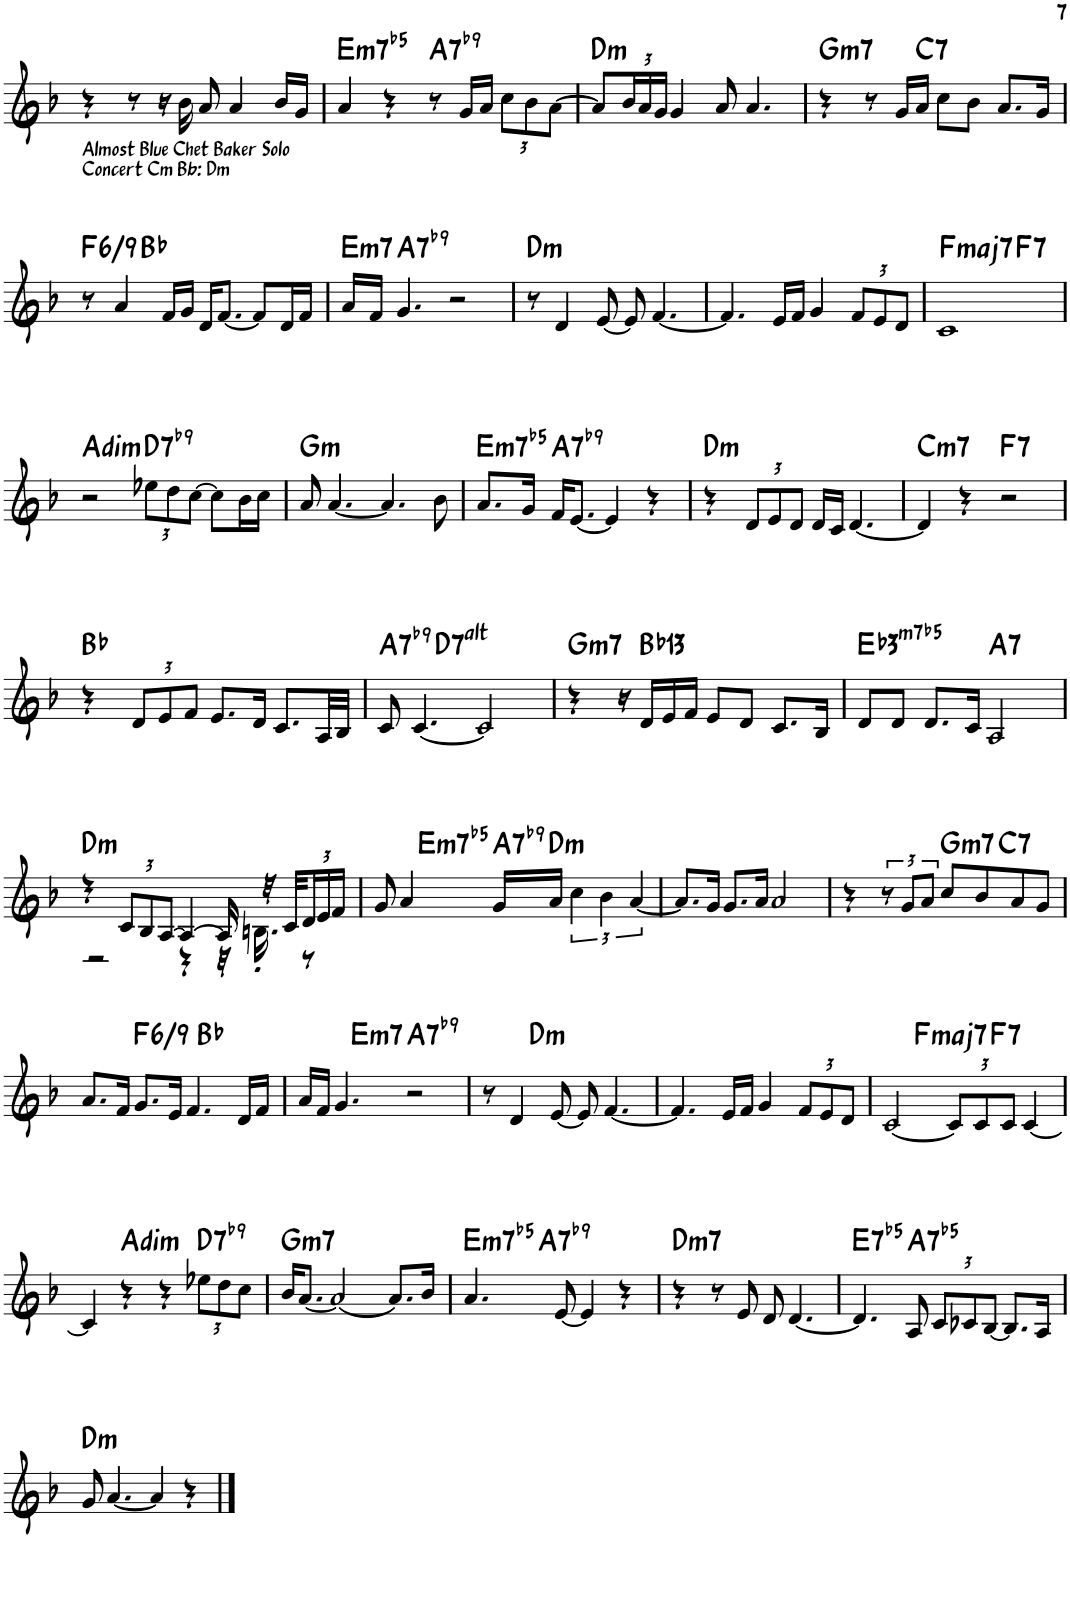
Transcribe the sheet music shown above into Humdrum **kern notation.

**kern	**harte
*part1	*part1
*staff1	*
*I"Bb Trumpet	*
*I'Bb Tpt.	*
!!LO:PB:g=z
*clefG2	*
*Trd1c2	*
*k[b-]	*
*M4/4	*
=147	=147
!LO:TX:b:t=Almost Blue Chet Baker Solo	!
!LO:TX:b:t=Concert Cm Bb&colon; Dm	!
4r	.
8r	.
16r	.
16b-\	.
8a/	.
4a/	.
16b-/LL	.
16g/JJ	.
=148	=148
!	!LO:H:kt=m7b5
4a/	E:hdim7
4r	.
!	!LO:H:kt=7
8r	A:7(b9)
16g/LL	.
16a/JJ	.
*Xbrackettup	*
12cc\L	.
12b-\	.
[12a\J	.
=149	=149
!	!LO:H:kt=m
8a/L]	D:min
24b-/L	.
24a/	.
24g/JJ	.
4g/	.
8a/	.
4.a/	.
=150	=150
!	!LO:H:kt=m7
4r	G:min7
8r	.
16g/LL	.
!	!LO:H:kt=7
16a/JJ	C:7
8cc\L	.
8b-\J	.
8.a/L	.
16g/Jk	.
!!LO:LB:g=z
=151	=151
!	!LO:H:kt=/6
*^	*
8r	4ryy	F:maj6(9)
4a/	.	.
.	2.ryy	Bb:maj
16f/LL	.	.
16g/JJ	.	.
16d/KL	.	.
[8.f/J	.	.
8f/L]	.	.
16d/L	.	.
16f/JJ	.	.
=152	=152	=152
!	!	!LO:H:kt=m7
*v	*v	*
16a/LL	E:min7
16f/JJ	.
!	!LO:H:kt=7
4.g/	A:7(b9)
2r	.
=153	=153
!	!LO:H:kt=m
8r	D:min
4d/	.
[8e/	.
8e/]	.
[4.f/	.
=154	=154
4.f/]	.
16e/LL	.
16f/JJ	.
4g/	.
12f/L	.
12e/	.
12d/J	.
=155	=155
!	!LO:H:kt=maj7
*^	*
1c	2ryy	F:maj7
!	!	!LO:H:kt=7
.	2ryy	F:7
!!LO:LB:g=z	!!
=156	=156	=156
!	!	!LO:H:kt=dim
*v	*v	*
2r	A:dim
!	!LO:H:kt=7
12ee-X\L	D:7(b9)
12dd\	.
[12cc\J	.
8cc\L]	.
16b-\L	.
16cc\JJ	.
=157	=157
!	!LO:H:kt=m
8a/	G:min
[4.a/	.
4.a/]	.
8b-\	.
=158	=158
!	!LO:H:kt=m7b5
8.a/L	E:hdim7
16g/Jk	.
!	!LO:H:kt=7
16f/KL	A:7(b9)
[8.e/J	.
4e/]	.
4r	.
=159	=159
!	!LO:H:kt=m
4r	D:min
12d/L	.
12e/	.
12d/J	.
16d/LL	.
16c/JJ	.
[4.d/	.
=160	=160
!	!LO:H:kt=m7
4d/]	C:min7
4r	.
!	!LO:H:kt=7
2r	F:7
!!LO:LB:g=z
=161	=161
4r	Bb:maj
12d/L	.
12e/	.
12f/J	.
8.e/L	.
16d/Jk	.
8.c/L	.
32A/LL	.
32B-/JJJ	.
=162	=162
!	!LO:H:kt=7
*^	*
8c/	4ryy	A:7(b9)
[4.c/	.	.
!	!	!LO:H:kt=7
.	2.ryy	D:(3,b5,#5,b7,b9,#9)
2c/]	.	.
=163	=163	=163
!	!	!LO:H:kt=m7
*v	*v	*
4r	G:min7
16r	.
!	!LO:H:kt=13
16d/LL	Bb:9(11,13)
16e/	.
16f/JJ	.
8e/L	.
8d/J	.
8.c/L	.
16B-/Jk	.
=164	=164
!	!LO:H:kt=3
8d/L	Eb:(3,b5)
8d/J	.
8.d/L	.
16c/Jk	.
!	!LO:H:kt=7
2A/	A:7
!!LO:LB:g=z
=165	=165
*^	*
!	!	!LO:H:kt=m
4r	2r	D:min
12c/L	.	.
12B-/	.	.
[12A/J	.	.
4A/_	4r	.
16A/]	32r	.
.	16.Bn'\	.
32r	.	.
32c/KLL	.	.
24d/	8r	.
24e/	.	.
24f/JJ	.	.
=166	=166	=166
8g/	4ryy	.
4a/	.	.
!	!	!LO:H:kt=m7b5
.	2.ryy	E:hdim7
!	!	!LO:H:kt=7
16g/LL	.	A:7(b9)
!	!	!LO:H:kt=m
16a/JJ	.	D:min
*brackettup	*	*
6cc\	.	.
6b-\	.	.
[6a/	.	.
*v	*v	*
=167	=167
8.a/L]	.
16g/Jk	.
8.g/L	.
16a/Jk	.
2a/	.
=168	=168
*^	*
4r	2ryy	.
12r	.	.
12g/L	.	.
12a/J	.	.
!	!	!LO:H:kt=m7
8cc/L	8.ryy	G:min7
8b-/	.	.
!	!	!LO:H:kt=7
.	4ryy	C:7
8a/	.	.
8g/J	.	.
.	16ryy	.
!!LO:LB:g=z	!!
=169	=169	=169
8.a/L	3..ryy	.
16f/Jk	.	.
!	!	!LO:H:kt=/6
8.g/L	.	F:maj6(9)
16e/Jk	.	.
4.f/	.	.
.	3ryy	Bb:maj
16d/LL	.	.
.	12ryy	.
16f/JJ	.	.
=170	=170	=170
16a/LL	4ryy	.
16f/JJ	.	.
4.g/	.	.
!	!	!LO:H:kt=m7
.	2.ryy	E:min7
!	!	!LO:H:kt=7
2r	.	A:7(b9)
=171	=171	=171
8r	4ryy	.
4d/	.	.
!	!	!LO:H:kt=m
.	2.ryy	D:min
[8e/	.	.
8e/]	.	.
[4.f/	.	.
*v	*v	*
=172	=172
4.f/]	.
16e/LL	.
16f/JJ	.
4g/	.
*Xbrackettup	*
12f/L	.
12e/	.
12d/J	.
=173	=173
*^	*
*	*^	*
[2c/	4ryy	2ryy	.
!	!	!	!LO:H:kt=maj7
.	2.ryy	.	F:maj7
12c/L]	.	8ryy	.
12c/	.	.	.
!	!	!	!LO:H:kt=7
.	.	4.ryy	F:7
12c/J	.	.	.
[4c/	.	.	.
*v	*v	*v	*
!!LO:LB:g=z
=174	=174
4c/]	.
!	!LO:H:kt=dim
4r	A:dim
4r	.
!	!LO:H:kt=7
12ee-X\L	D:7(b9)
12dd\	.
12cc\J	.
=175	=175
!	!LO:H:kt=m7
16b-/KL	G:min7
[8.a/J	.
2a/_	.
8.a/L]	.
16b-/Jk	.
=176	=176
!	!LO:H:kt=m7b5
*^	*
4.a/	4ryy	E:hdim7
!	!	!LO:H:kt=7
.	2.ryy	A:7(b9)
[8e/	.	.
4e/]	.	.
4r	.	.
=177	=177	=177
!	!	!LO:H:kt=m7
*v	*v	*
4r	D:min7
8r	.
8e/	.
8d/	.
[4.d/	.
=178	=178
!	!LO:H:kt=7
4.d/]	E:(3,b5,b7)
!	!LO:H:kt=7
8A/	A:(3,b5,b7)
12c/L	.
12c-X/	.
[12B-/J	.
8.B-/L]	.
16A/Jk	.
!!LO:LB:g=z
=179	=179
!	!LO:H:kt=m
8g/	D:min
[4.a/	.
4a/]	.
4r	.
==	==
*-	*-
